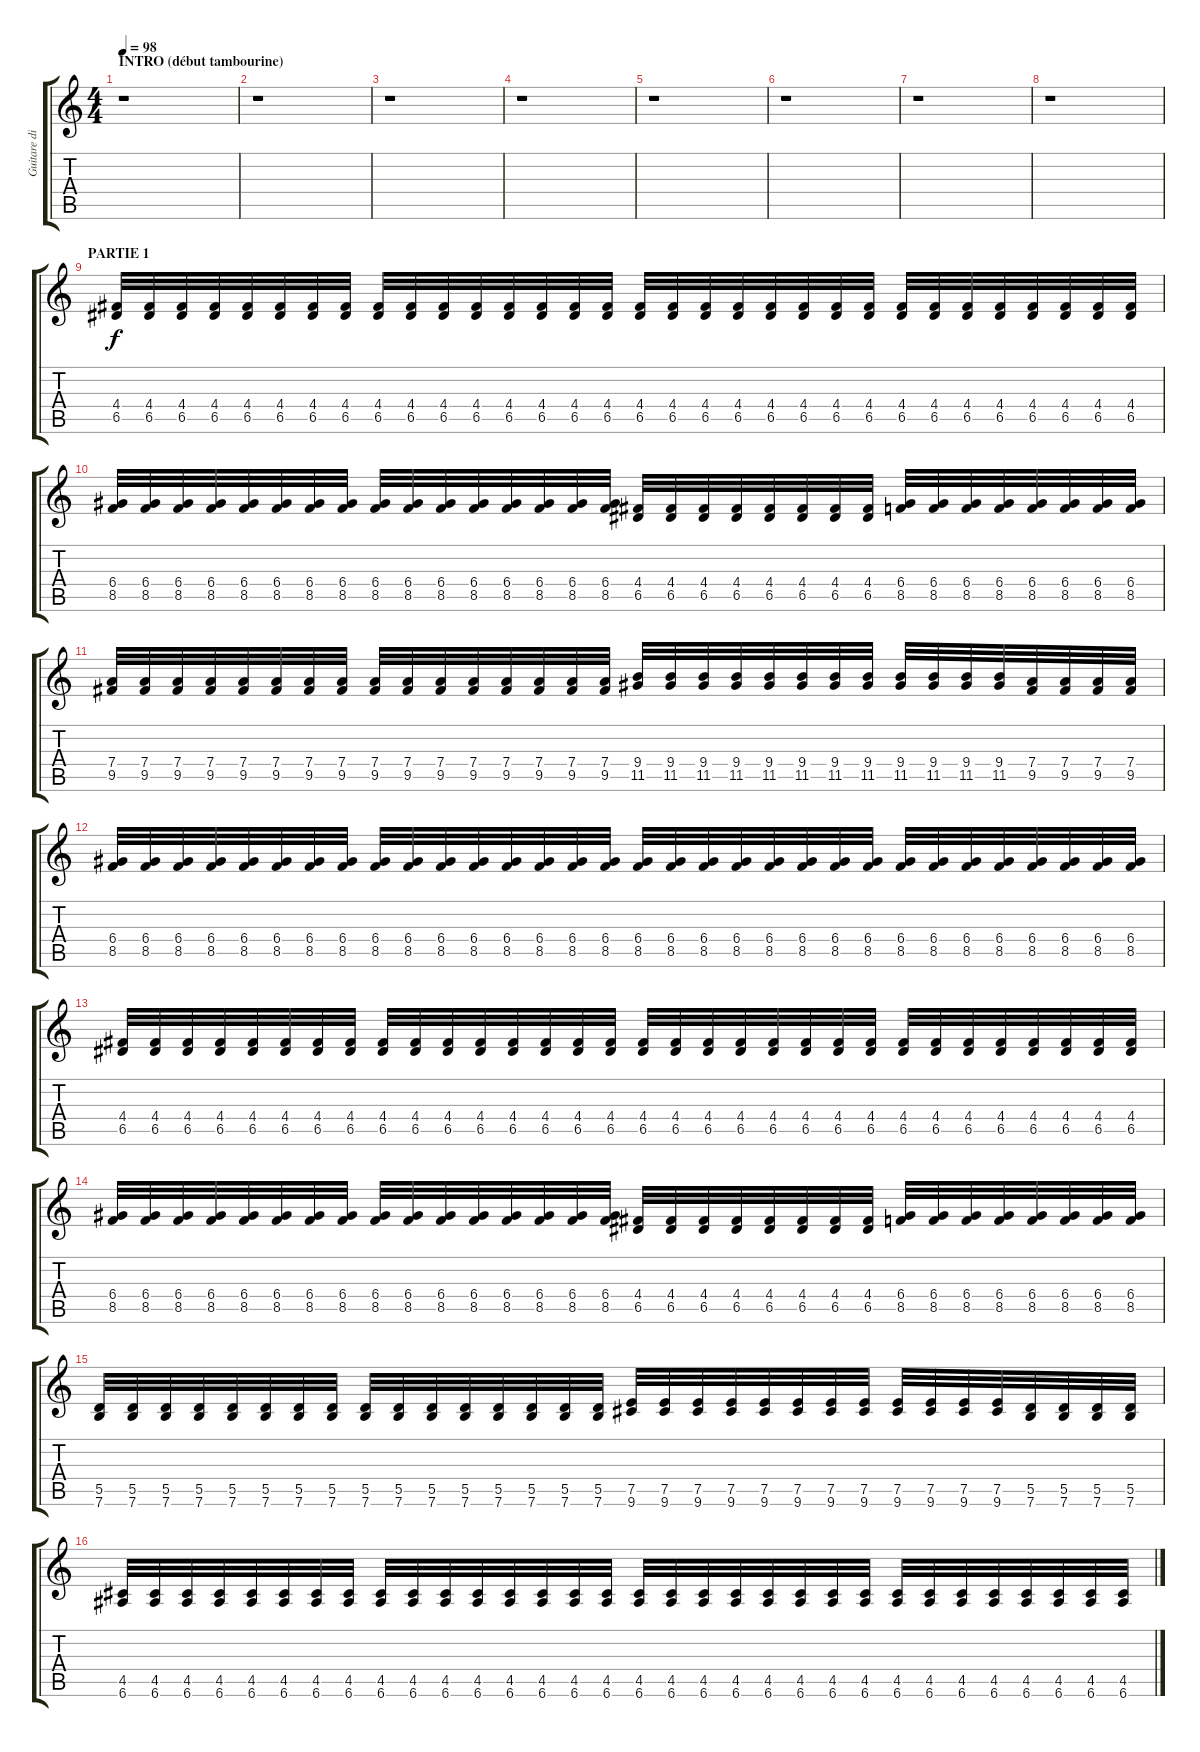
\track ("Guitare disto 1" "Guitare di") {instrument distortionguitar}
\staff {score tabs}
\tuning (E4 B3 G3 D3 A2 E2) {hide}
\ts (4 4)
\section ("" "INTRO (début tambourine)")
\tempo 98
\clef g2
\ks c
r.1{dy f} |
r.1 |
r.1 |
r.1 |
r.1 |
r.1 |
r.1 |
r.1 |
\section ("" "PARTIE 1")
(4.4 6.5).32 (4.4 6.5).32 (4.4 6.5).32 (4.4 6.5).32 (4.4 6.5).32 (4.4 6.5).32 (4.4 6.5).32 (4.4 6.5).32 (4.4 6.5).32 (4.4 6.5).32 (4.4 6.5).32 (4.4 6.5).32 (4.4 6.5).32 (4.4 6.5).32 (4.4 6.5).32 (4.4 6.5).32 (4.4 6.5).32 (4.4 6.5).32 (4.4 6.5).32 (4.4 6.5).32 (4.4 6.5).32 (4.4 6.5).32 (4.4 6.5).32 (4.4 6.5).32 (4.4 6.5).32 (4.4 6.5).32 (4.4 6.5).32 (4.4 6.5).32 (4.4 6.5).32 (4.4 6.5).32 (4.4 6.5).32 (4.4 6.5).32 |
(6.4 8.5).32 (6.4 8.5).32 (6.4 8.5).32 (6.4 8.5).32 (6.4 8.5).32 (6.4 8.5).32 (6.4 8.5).32 (6.4 8.5).32 (6.4 8.5).32 (6.4 8.5).32 (6.4 8.5).32 (6.4 8.5).32 (6.4 8.5).32 (6.4 8.5).32 (6.4 8.5).32 (6.4 8.5).32 (4.4 6.5).32 (4.4 6.5).32 (4.4 6.5).32 (4.4 6.5).32 (4.4 6.5).32 (4.4 6.5).32 (4.4 6.5).32 (4.4 6.5).32 (6.4 8.5).32 (6.4 8.5).32 (6.4 8.5).32 (6.4 8.5).32 (6.4 8.5).32 (6.4 8.5).32 (6.4 8.5).32 (6.4 8.5).32 |
(7.4 9.5).32 (7.4 9.5).32 (7.4 9.5).32 (7.4 9.5).32 (7.4 9.5).32 (7.4 9.5).32 (7.4 9.5).32 (7.4 9.5).32 (7.4 9.5).32 (7.4 9.5).32 (7.4 9.5).32 (7.4 9.5).32 (7.4 9.5).32 (7.4 9.5).32 (7.4 9.5).32 (7.4 9.5).32 (9.4 11.5).32 (9.4 11.5).32 (9.4 11.5).32 (9.4 11.5).32 (9.4 11.5).32 (9.4 11.5).32 (9.4 11.5).32 (9.4 11.5).32 (9.4 11.5).32 (9.4 11.5).32 (9.4 11.5).32 (9.4 11.5).32 (7.4 9.5).32 (7.4 9.5).32 (7.4 9.5).32 (7.4 9.5).32 |
(6.4 8.5).32 (6.4 8.5).32 (6.4 8.5).32 (6.4 8.5).32 (6.4 8.5).32 (6.4 8.5).32 (6.4 8.5).32 (6.4 8.5).32 (6.4 8.5).32 (6.4 8.5).32 (6.4 8.5).32 (6.4 8.5).32 (6.4 8.5).32 (6.4 8.5).32 (6.4 8.5).32 (6.4 8.5).32 (6.4 8.5).32 (6.4 8.5).32 (6.4 8.5).32 (6.4 8.5).32 (6.4 8.5).32 (6.4 8.5).32 (6.4 8.5).32 (6.4 8.5).32 (6.4 8.5).32 (6.4 8.5).32 (6.4 8.5).32 (6.4 8.5).32 (6.4 8.5).32 (6.4 8.5).32 (6.4 8.5).32 (6.4 8.5).32 |
(4.4 6.5).32 (4.4 6.5).32 (4.4 6.5).32 (4.4 6.5).32 (4.4 6.5).32 (4.4 6.5).32 (4.4 6.5).32 (4.4 6.5).32 (4.4 6.5).32 (4.4 6.5).32 (4.4 6.5).32 (4.4 6.5).32 (4.4 6.5).32 (4.4 6.5).32 (4.4 6.5).32 (4.4 6.5).32 (4.4 6.5).32 (4.4 6.5).32 (4.4 6.5).32 (4.4 6.5).32 (4.4 6.5).32 (4.4 6.5).32 (4.4 6.5).32 (4.4 6.5).32 (4.4 6.5).32 (4.4 6.5).32 (4.4 6.5).32 (4.4 6.5).32 (4.4 6.5).32 (4.4 6.5).32 (4.4 6.5).32 (4.4 6.5).32 |
(6.4 8.5).32 (6.4 8.5).32 (6.4 8.5).32 (6.4 8.5).32 (6.4 8.5).32 (6.4 8.5).32 (6.4 8.5).32 (6.4 8.5).32 (6.4 8.5).32 (6.4 8.5).32 (6.4 8.5).32 (6.4 8.5).32 (6.4 8.5).32 (6.4 8.5).32 (6.4 8.5).32 (6.4 8.5).32 (4.4 6.5).32 (4.4 6.5).32 (4.4 6.5).32 (4.4 6.5).32 (4.4 6.5).32 (4.4 6.5).32 (4.4 6.5).32 (4.4 6.5).32 (6.4 8.5).32 (6.4 8.5).32 (6.4 8.5).32 (6.4 8.5).32 (6.4 8.5).32 (6.4 8.5).32 (6.4 8.5).32 (6.4 8.5).32 |
(5.5 7.6).32 (5.5 7.6).32 (5.5 7.6).32 (5.5 7.6).32 (5.5 7.6).32 (5.5 7.6).32 (5.5 7.6).32 (5.5 7.6).32 (5.5 7.6).32 (5.5 7.6).32 (5.5 7.6).32 (5.5 7.6).32 (5.5 7.6).32 (5.5 7.6).32 (5.5 7.6).32 (5.5 7.6).32 (7.5 9.6).32 (7.5 9.6).32 (7.5 9.6).32 (7.5 9.6).32 (7.5 9.6).32 (7.5 9.6).32 (7.5 9.6).32 (7.5 9.6).32 (7.5 9.6).32 (7.5 9.6).32 (7.5 9.6).32 (7.5 9.6).32 (5.5 7.6).32 (5.5 7.6).32 (5.5 7.6).32 (5.5 7.6).32 |
(4.5 6.6).32 (4.5 6.6).32 (4.5 6.6).32 (4.5 6.6).32 (4.5 6.6).32 (4.5 6.6).32 (4.5 6.6).32 (4.5 6.6).32 (4.5 6.6).32 (4.5 6.6).32 (4.5 6.6).32 (4.5 6.6).32 (4.5 6.6).32 (4.5 6.6).32 (4.5 6.6).32 (4.5 6.6).32 (4.5 6.6).32 (4.5 6.6).32 (4.5 6.6).32 (4.5 6.6).32 (4.5 6.6).32 (4.5 6.6).32 (4.5 6.6).32 (4.5 6.6).32 (4.5 6.6).32 (4.5 6.6).32 (4.5 6.6).32 (4.5 6.6).32 (4.5 6.6).32 (4.5 6.6).32 (4.5 6.6).32 (4.5 6.6).32
